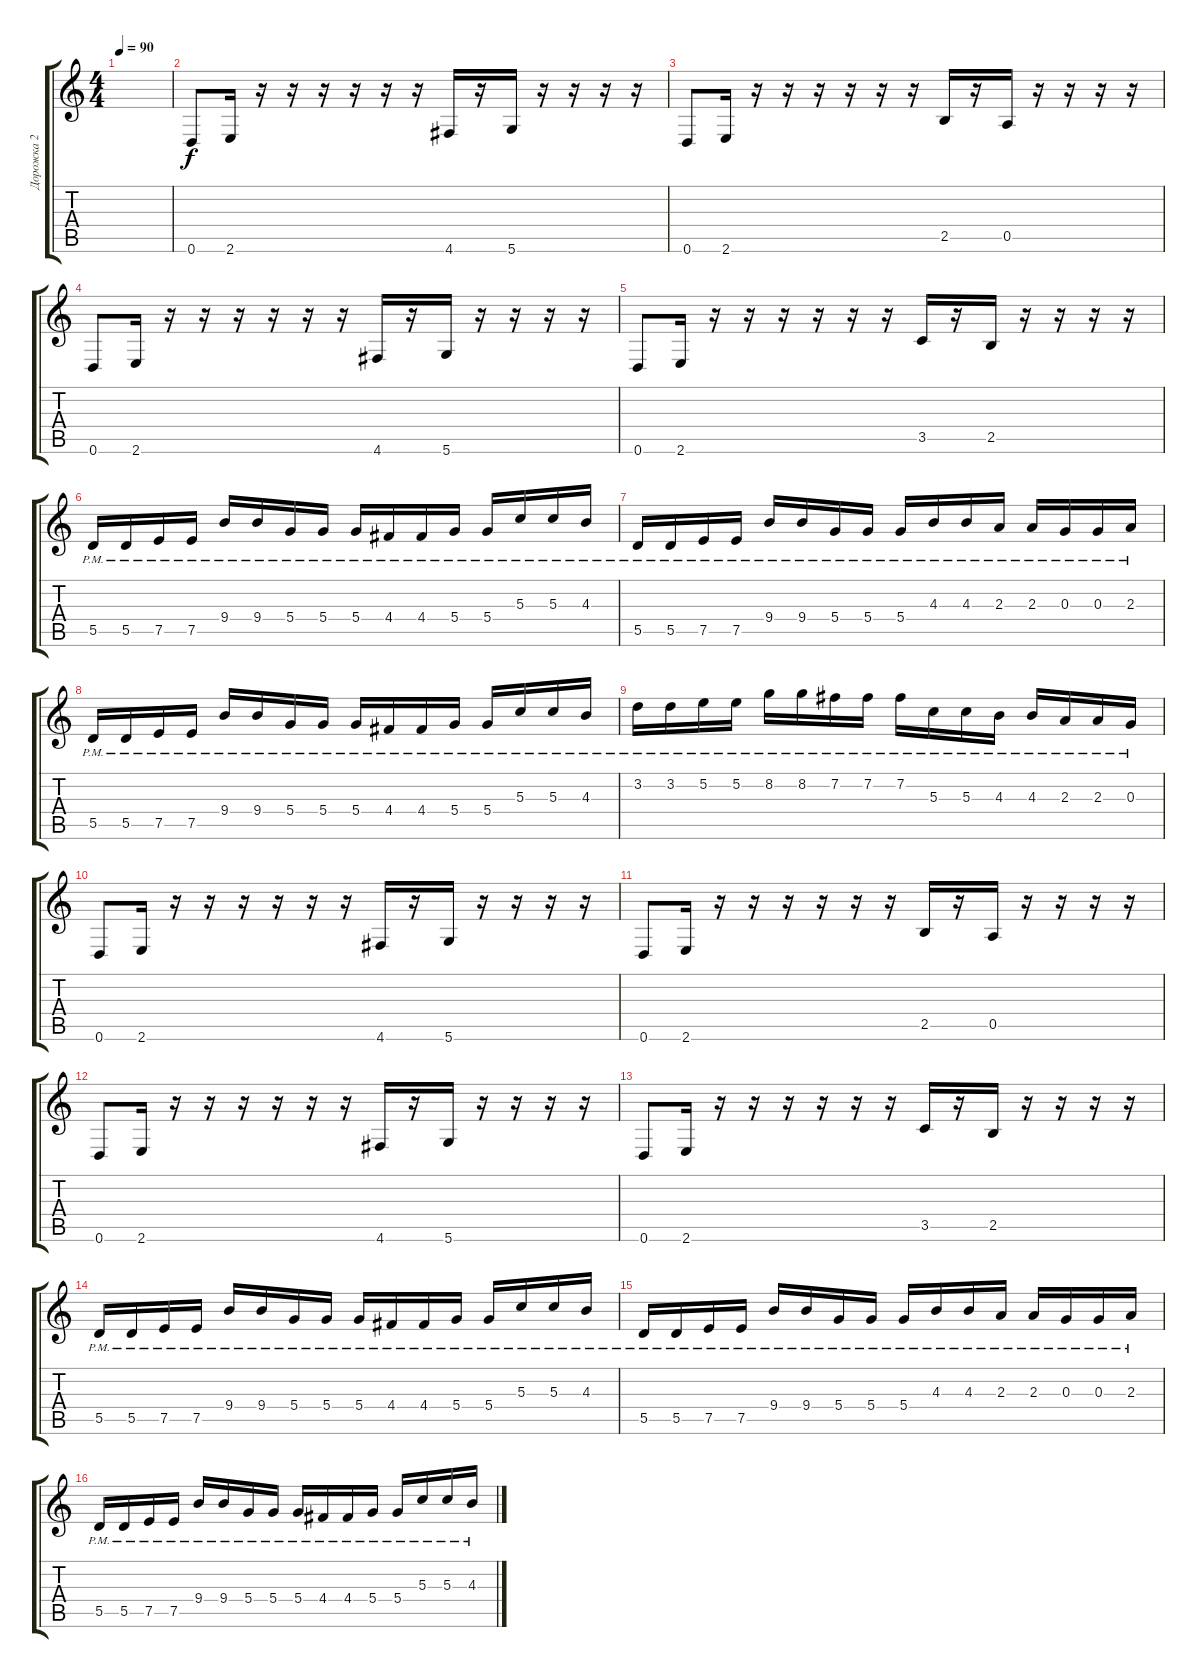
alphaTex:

\track ("Дорожка 2" "Дорожка 2") {instrument distortionguitar}
\staff {score tabs}
\tuning (E4 B3 G3 D3 A2 D2) {hide}
\ts (4 4)
\tempo 90
\clef g2
\ks c
|
0.6.8 2.6.16 r.16 r.16 r.16 r.16 r.16 r.16 4.6.16 r.16 5.6.16 r.16 r.16 r.16 r.16 |
0.6.8 2.6.16 r.16 r.16 r.16 r.16 r.16 r.16 2.5.16 r.16 0.5.16 r.16 r.16 r.16 r.16 |
0.6.8 2.6.16 r.16 r.16 r.16 r.16 r.16 r.16 4.6.16 r.16 5.6.16 r.16 r.16 r.16 r.16 |
0.6.8 2.6.16 r.16 r.16 r.16 r.16 r.16 r.16 3.5.16 r.16 2.5.16 r.16 r.16 r.16 r.16 |
5.5{pm}.16 5.5{pm}.16 7.5{pm}.16 7.5{pm}.16 9.4{pm}.16 9.4{pm}.16 5.4{pm}.16 5.4{pm}.16 5.4{pm}.16 4.4{pm}.16 4.4{pm}.16 5.4{pm}.16 5.4{pm}.16 5.3{pm}.16 5.3{pm}.16 4.3{pm}.16 |
5.5{pm}.16 5.5{pm}.16 7.5{pm}.16 7.5{pm}.16 9.4{pm}.16 9.4{pm}.16 5.4{pm}.16 5.4{pm}.16 5.4{pm}.16 4.3{pm}.16 4.3{pm}.16 2.3{pm}.16 2.3{pm}.16 0.3{pm}.16 0.3{pm}.16 2.3{pm}.16 |
5.5{pm}.16 5.5{pm}.16 7.5{pm}.16 7.5{pm}.16 9.4{pm}.16 9.4{pm}.16 5.4{pm}.16 5.4{pm}.16 5.4{pm}.16 4.4{pm}.16 4.4{pm}.16 5.4{pm}.16 5.4{pm}.16 5.3{pm}.16 5.3{pm}.16 4.3{pm}.16 |
3.2{pm}.16 3.2{pm}.16 5.2{pm}.16 5.2{pm}.16 8.2{pm}.16 8.2{pm}.16 7.2{pm}.16 7.2{pm}.16 7.2{pm}.16 5.3{pm}.16 5.3{pm}.16 4.3{pm}.16 4.3{pm}.16 2.3{pm}.16 2.3{pm}.16 0.3{pm}.16 |
0.6.8 2.6.16 r.16 r.16 r.16 r.16 r.16 r.16 4.6.16 r.16 5.6.16 r.16 r.16 r.16 r.16 |
0.6.8 2.6.16 r.16 r.16 r.16 r.16 r.16 r.16 2.5.16 r.16 0.5.16 r.16 r.16 r.16 r.16 |
0.6.8 2.6.16 r.16 r.16 r.16 r.16 r.16 r.16 4.6.16 r.16 5.6.16 r.16 r.16 r.16 r.16 |
0.6.8 2.6.16 r.16 r.16 r.16 r.16 r.16 r.16 3.5.16 r.16 2.5.16 r.16 r.16 r.16 r.16 |
5.5{pm}.16 5.5{pm}.16 7.5{pm}.16 7.5{pm}.16 9.4{pm}.16 9.4{pm}.16 5.4{pm}.16 5.4{pm}.16 5.4{pm}.16 4.4{pm}.16 4.4{pm}.16 5.4{pm}.16 5.4{pm}.16 5.3{pm}.16 5.3{pm}.16 4.3{pm}.16 |
5.5{pm}.16 5.5{pm}.16 7.5{pm}.16 7.5{pm}.16 9.4{pm}.16 9.4{pm}.16 5.4{pm}.16 5.4{pm}.16 5.4{pm}.16 4.3{pm}.16 4.3{pm}.16 2.3{pm}.16 2.3{pm}.16 0.3{pm}.16 0.3{pm}.16 2.3{pm}.16 |
5.5{pm}.16 5.5{pm}.16 7.5{pm}.16 7.5{pm}.16 9.4{pm}.16 9.4{pm}.16 5.4{pm}.16 5.4{pm}.16 5.4{pm}.16 4.4{pm}.16 4.4{pm}.16 5.4{pm}.16 5.4{pm}.16 5.3{pm}.16 5.3{pm}.16 4.3{pm}.16
